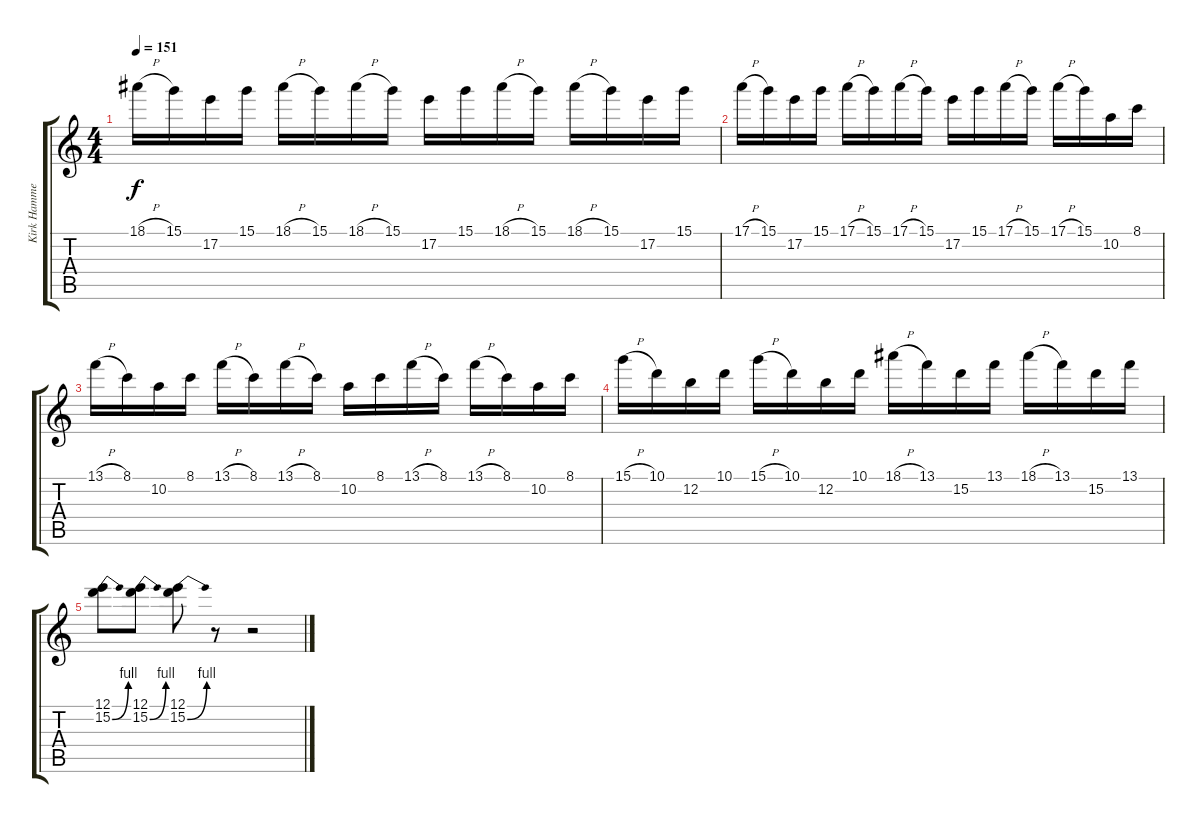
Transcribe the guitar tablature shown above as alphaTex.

\track ("Kirk Hammet" "Kirk Hamme") {instrument distortionguitar}
\staff {score tabs}
\tuning (E4 B3 G3 D3 A2 E2) {hide}
\ts (4 4)
\tempo 151
\clef g2
\ks c
18.1{h}.16{dy f} 15.1.16 17.2.16 15.1.16 18.1{h}.16 15.1.16 18.1{h}.16 15.1.16 17.2.16 15.1.16 18.1{h}.16 15.1.16 18.1{h}.16 15.1.16 17.2.16 15.1.16 |
17.1{h}.16 15.1.16 17.2.16 15.1.16 17.1{h}.16 15.1.16 17.1{h}.16 15.1.16 17.2.16 15.1.16 17.1{h}.16 15.1.16 17.1{h}.16 15.1.16 10.2.16 8.1.16 |
13.1{h}.16 8.1.16 10.2.16 8.1.16 13.1{h}.16 8.1.16 13.1{h}.16 8.1.16 10.2.16 8.1.16 13.1{h}.16 8.1.16 13.1{h}.16 8.1.16 10.2.16 8.1.16 |
15.1{h}.16 10.1.16 12.2.16 10.1.16 15.1{h}.16 10.1.16 12.2.16 10.1.16 18.1{h}.16 13.1.16 15.2.16 13.1.16 18.1{h}.16 13.1.16 15.2.16 13.1.16 |
(12.1 15.2{be (bend 0 0 60 4)}).8 (12.1 15.2{be (bend 0 0 60 4)}).8 (12.1 15.2{be (bend 0 0 60 4)}).8 r.8 r.2{volume 14 balance 1}
